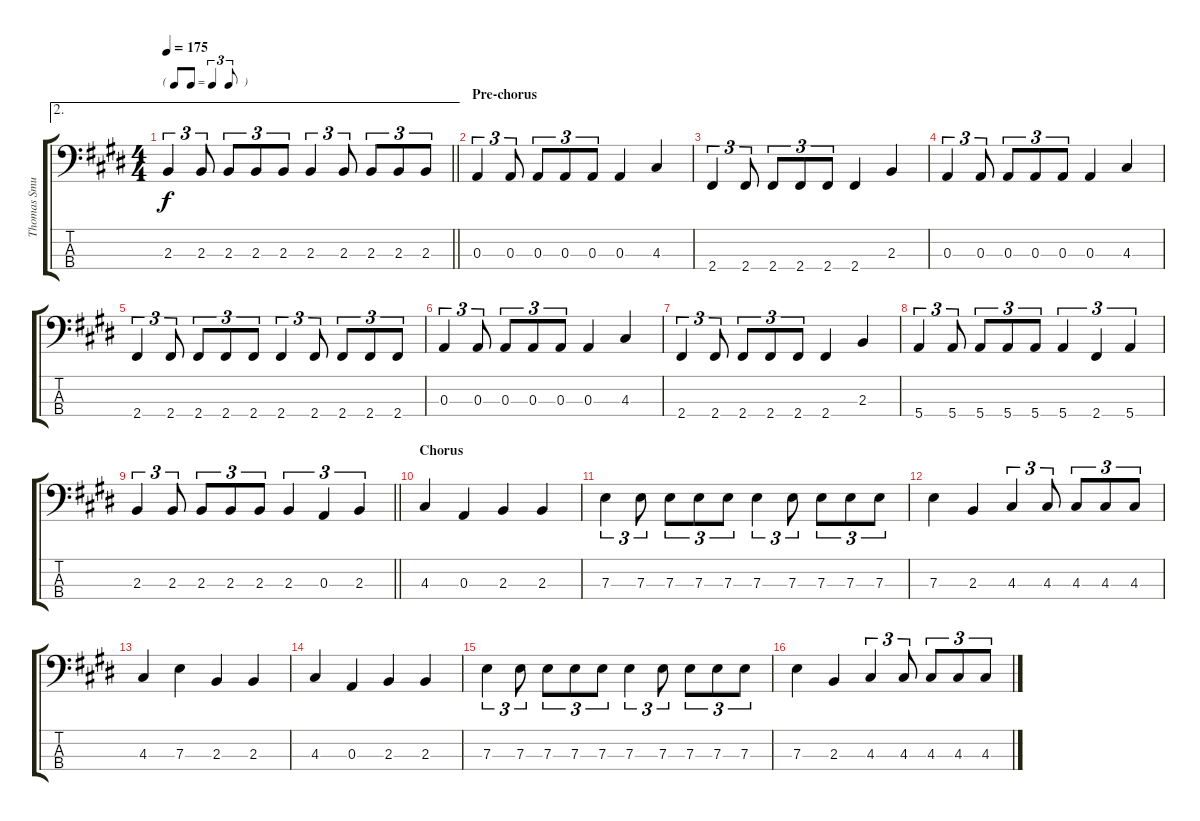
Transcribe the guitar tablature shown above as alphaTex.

\track ("Thomas Smuszynski" "Thomas Smu") {instrument electricbasspick}
\staff {score tabs}
\tuning (G2 D2 A1 E1) {hide}
\ae 2
\ts (4 4)
\tf triplet8th
\tempo 175
\clef f4
\barLineRight lightlight
\ks c#minor
2.3.4{tu (3 2) dy f} 2.3.8{tu (3 2)} 2.3.8{tu (3 2)} 2.3.8{tu (3 2)} 2.3.8{tu (3 2)} 2.3.4{tu (3 2)} 2.3.8{tu (3 2)} 2.3.8{tu (3 2)} 2.3.8{tu (3 2)} 2.3.8{tu (3 2)} |
\section ("" "Pre-chorus")
0.3.4{tu (3 2)} 0.3.8{tu (3 2)} 0.3.8{tu (3 2)} 0.3.8{tu (3 2)} 0.3.8{tu (3 2)} 0.3.4 4.3.4 |
2.4.4{tu (3 2)} 2.4.8{tu (3 2)} 2.4.8{tu (3 2)} 2.4.8{tu (3 2)} 2.4.8{tu (3 2)} 2.4.4 2.3.4 |
0.3.4{tu (3 2)} 0.3.8{tu (3 2)} 0.3.8{tu (3 2)} 0.3.8{tu (3 2)} 0.3.8{tu (3 2)} 0.3.4 4.3.4 |
2.4.4{tu (3 2)} 2.4.8{tu (3 2)} 2.4.8{tu (3 2)} 2.4.8{tu (3 2)} 2.4.8{tu (3 2)} 2.4.4{tu (3 2)} 2.4.8{tu (3 2)} 2.4.8{tu (3 2)} 2.4.8{tu (3 2)} 2.4.8{tu (3 2)} |
0.3.4{tu (3 2)} 0.3.8{tu (3 2)} 0.3.8{tu (3 2)} 0.3.8{tu (3 2)} 0.3.8{tu (3 2)} 0.3.4 4.3.4 |
2.4.4{tu (3 2)} 2.4.8{tu (3 2)} 2.4.8{tu (3 2)} 2.4.8{tu (3 2)} 2.4.8{tu (3 2)} 2.4.4 2.3.4 |
5.4.4{tu (3 2)} 5.4.8{tu (3 2)} 5.4.8{tu (3 2)} 5.4.8{tu (3 2)} 5.4.8{tu (3 2)} 5.4.4{tu (3 2)} 2.4.4{tu (3 2)} 5.4.4{tu (3 2)} |
\barLineRight lightlight
2.3.4{tu (3 2)} 2.3.8{tu (3 2)} 2.3.8{tu (3 2)} 2.3.8{tu (3 2)} 2.3.8{tu (3 2)} 2.3.4{tu (3 2)} 0.3.4{tu (3 2)} 2.3.4{tu (3 2)} |
\section ("" "Chorus")
4.3.4 0.3.4 2.3.4 2.3.4 |
7.3.4{tu (3 2)} 7.3.8{tu (3 2)} 7.3.8{tu (3 2)} 7.3.8{tu (3 2)} 7.3.8{tu (3 2)} 7.3.4{tu (3 2)} 7.3.8{tu (3 2)} 7.3.8{tu (3 2)} 7.3.8{tu (3 2)} 7.3.8{tu (3 2)} |
7.3.4 2.3.4 4.3.4{tu (3 2)} 4.3.8{tu (3 2)} 4.3.8{tu (3 2)} 4.3.8{tu (3 2)} 4.3.8{tu (3 2)} |
4.3.4 7.3.4 2.3.4 2.3.4 |
4.3.4 0.3.4 2.3.4 2.3.4 |
7.3.4{tu (3 2)} 7.3.8{tu (3 2)} 7.3.8{tu (3 2)} 7.3.8{tu (3 2)} 7.3.8{tu (3 2)} 7.3.4{tu (3 2)} 7.3.8{tu (3 2)} 7.3.8{tu (3 2)} 7.3.8{tu (3 2)} 7.3.8{tu (3 2)} |
7.3.4 2.3.4 4.3.4{tu (3 2)} 4.3.8{tu (3 2)} 4.3.8{tu (3 2)} 4.3.8{tu (3 2)} 4.3.8{tu (3 2)}
